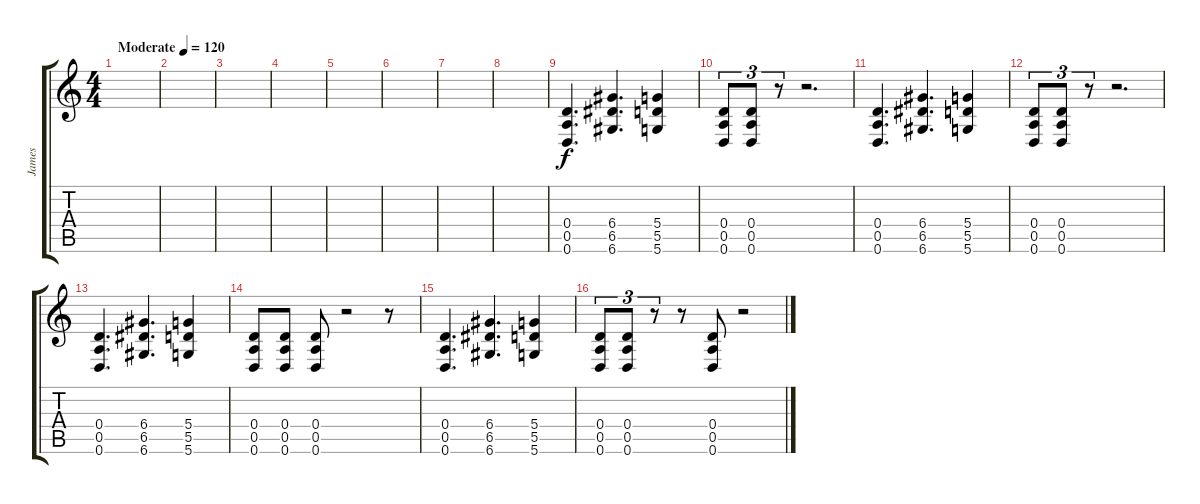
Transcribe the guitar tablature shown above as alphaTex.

\track ("James" "James") {instrument distortionguitar}
\staff {score tabs}
\tuning (E4 B3 G3 D3 A2 D2) {hide}
\ts (4 4)
\tempo (120 "Moderate")
\clef g2
\ks c
|
|
|
|
|
|
|
|
(0.4 0.5 0.6).4{d} (6.4 6.5 6.6).4{d} (5.4 5.5 5.6).4 |
(0.4 0.5 0.6).8{tu (3 2)} (0.4 0.5 0.6).8{tu (3 2)} r.8{tu (3 2)} r.2{d} |
(0.4 0.5 0.6).4{d} (6.4 6.5 6.6).4{d} (5.4 5.5 5.6).4 |
(0.4 0.5 0.6).8{tu (3 2)} (0.4 0.5 0.6).8{tu (3 2)} r.8{tu (3 2)} r.2{d} |
(0.4 0.5 0.6).4{d} (6.4 6.5 6.6).4{d} (5.4 5.5 5.6).4 |
(0.4 0.5 0.6).8 (0.4 0.5 0.6).8 (0.4 0.5 0.6).8 r.2 r.8 |
(0.4 0.5 0.6).4{d} (6.4 6.5 6.6).4{d} (5.4 5.5 5.6).4 |
(0.4 0.5 0.6).8{tu (3 2)} (0.4 0.5 0.6).8{tu (3 2)} r.8{tu (3 2)} r.8 (0.4 0.5 0.6).8 r.2
